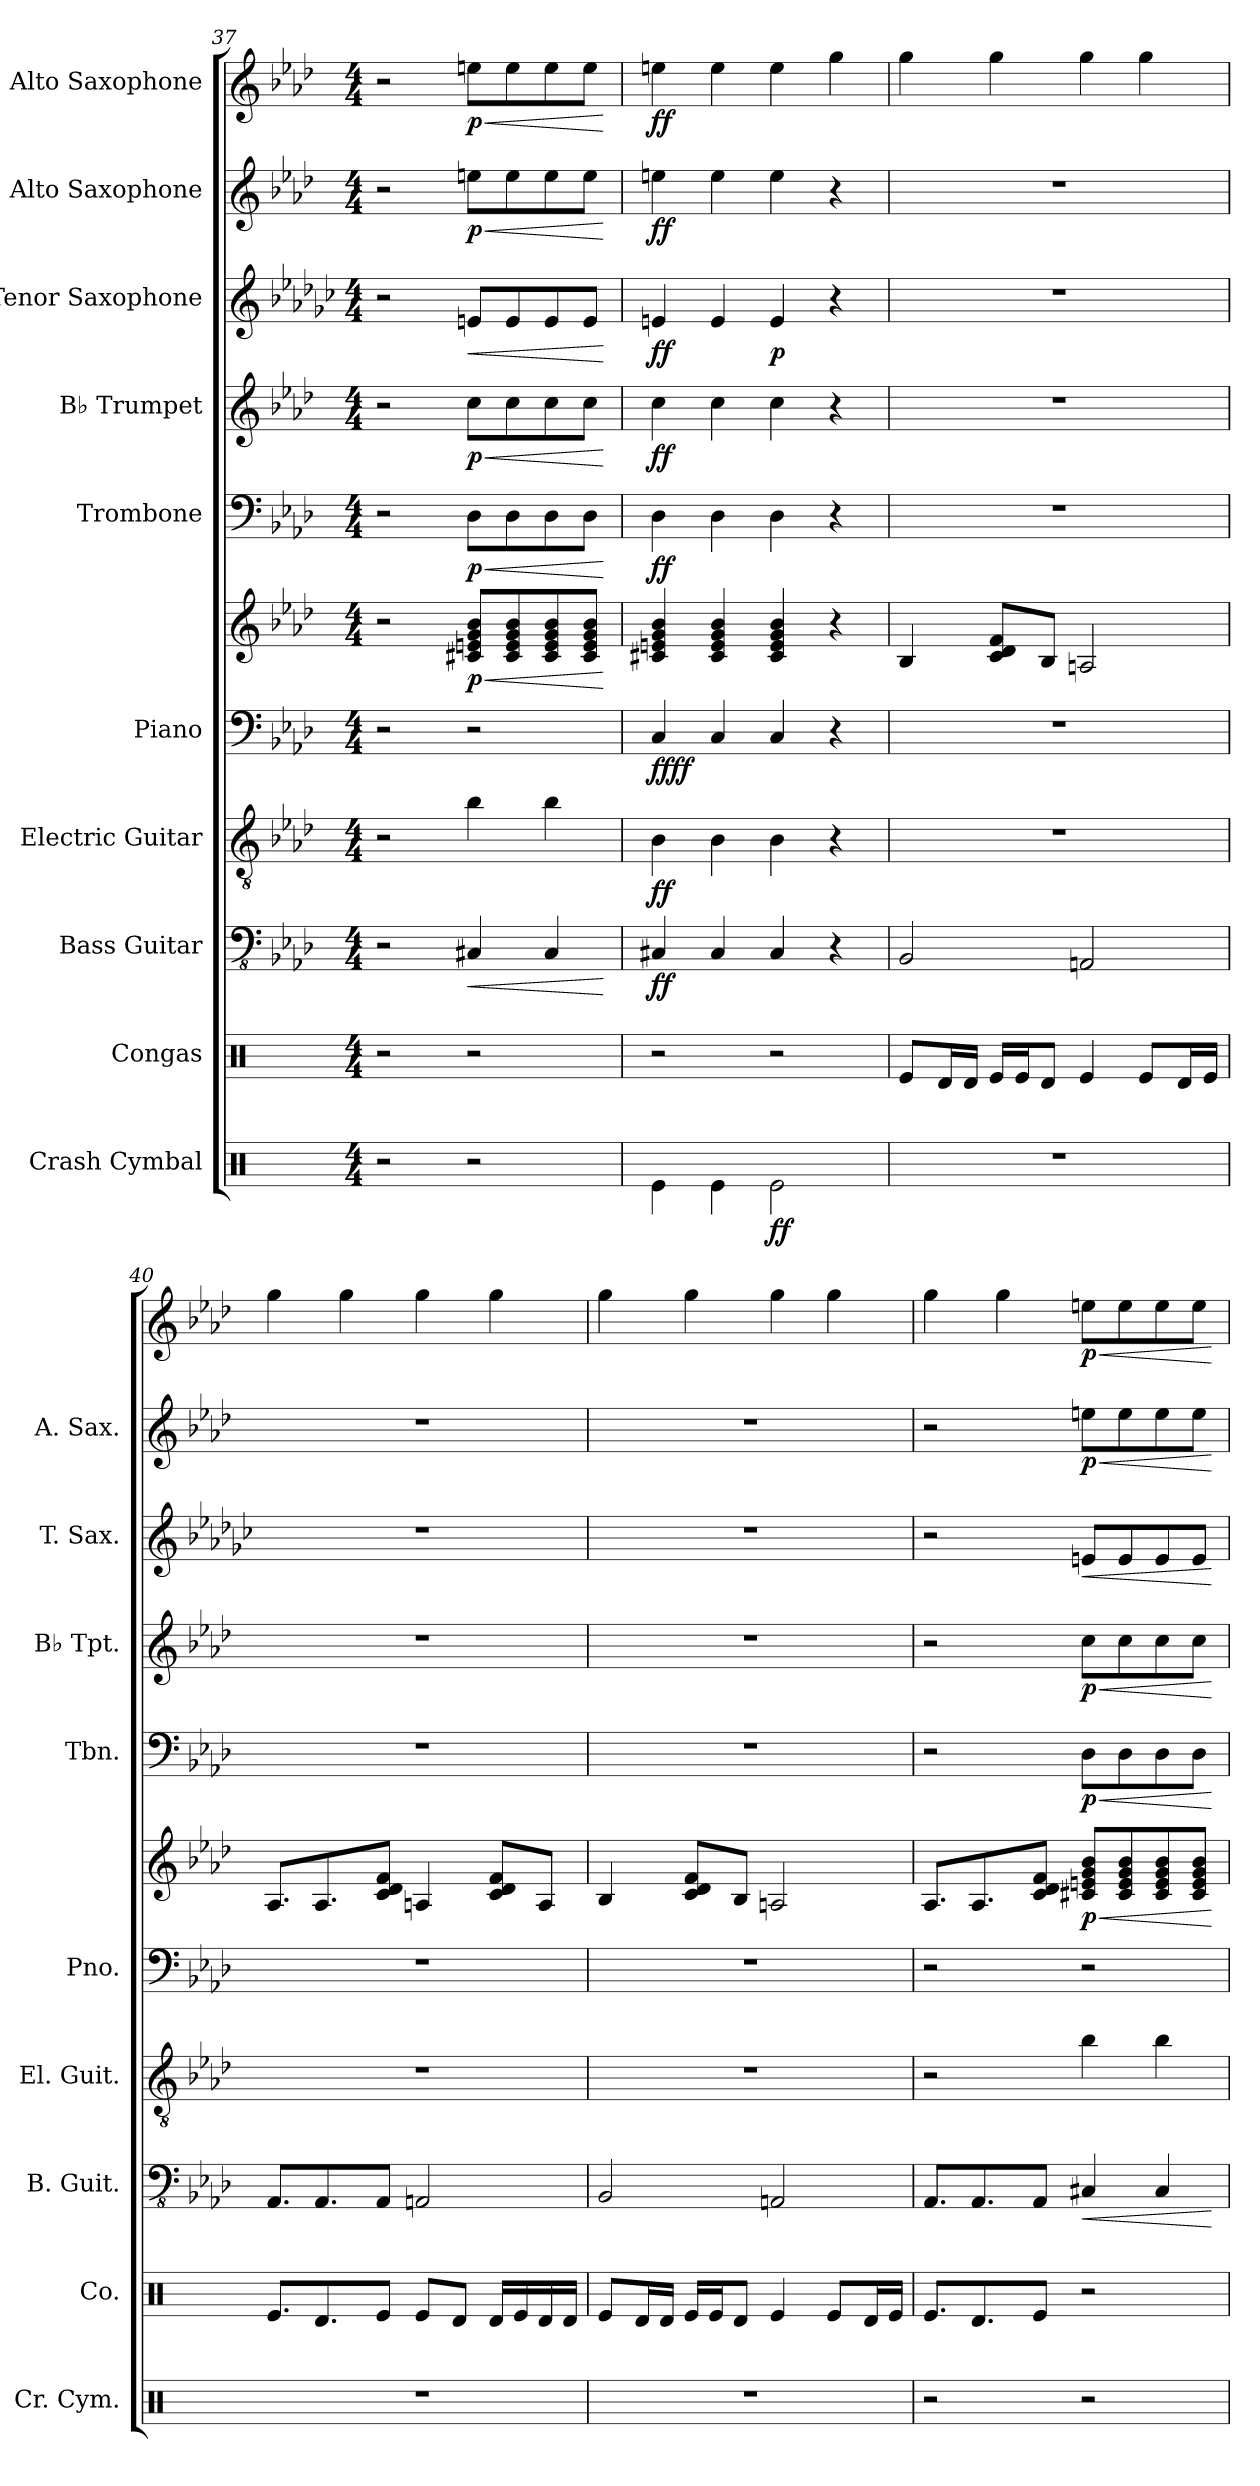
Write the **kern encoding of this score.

**kern	**dynam	**kern	**kern	**dynam	**kern	**dynam	**kern	**kern	**dynam	**kern	**dynam	**kern	**dynam	**kern	**dynam	**kern	**dynam	**kern	**dynam
*part10	*part10	*part9	*part8	*part8	*part7	*part7	*part6	*part6	*part6	*part5	*part5	*part4	*part4	*part3	*part3	*part2	*part2	*part1	*part1
*staff11	*staff11	*staff10	*staff9	*staff9	*staff8	*staff8	*staff7	*staff6	*staff6/7	*staff5	*staff5	*staff4	*staff4	*staff3	*staff3	*staff2	*staff2	*staff1	*staff1
*I"Crash Cymbal	*	*I"Congas	*I"Bass Guitar	*	*I"Electric Guitar	*	*I"Piano	*	*	*I"Trombone	*	*I"B♭ Trumpet	*	*I"Tenor Saxophone	*	*I"Alto Saxophone	*	*I"Alto Saxophone	*
*I'Cr. Cym.	*	*I'Co.	*I'B. Guit.	*	*I'El. Guit.	*	*I'Pno.	*	*	*I'Tbn.	*	*I'B♭ Tpt.	*	*I'T. Sax.	*	*I'A. Sax.	*	*	*
!!LO:PB:g=z
*clefX	*	*clefX	*clefFv4	*	*clefGv2	*	*clefF4	*clefG2	*	*clefF4	*	*clefG2	*	*clefG2	*	*clefG2	*	*clefG2	*
*	*	*	*	*	*	*	*	*	*	*	*	*ITrd1c2	*	*ITrd8c14	*	*ITrd5c9	*	*ITrd5c9	*
*k[]	*	*k[]	*k[b-e-a-d-]	*	*k[b-e-a-d-]	*	*k[b-e-a-d-]	*k[b-e-a-d-]	*	*k[b-e-a-d-]	*	*k[b-e-a-d-g-c-]	*	*k[b-e-a-d-g-c-]	*	*k[b-e-a-d-g-c-f-]	*	*k[b-e-a-d-g-c-f-]	*
*M4/4	*	*M4/4	*M4/4	*	*M4/4	*	*M4/4	*M4/4	*	*M4/4	*	*M4/4	*	*M4/4	*	*M4/4	*	*M4/4	*
=37	=37	=37	=37	=37	=37	=37	=37	=37	=37	=37	=37	=37	=37	=37	=37	=37	=37	=37	=37
2r	.	2r	2r	.	2r	.	2r	2r	.	2r	.	2r	.	2r	.	2r	.	2r	.
!	!	!	!	!LO:HP:b	!	!	!	!	!LO:HP:b	!	!LO:HP:b	!	!LO:HP:b	!	!LO:HP:b	!	!LO:HP:b	!	!LO:HP:b
!	!	!	!	!	!	!	!	!	!LO:DY:n=1:b	!	!LO:DY:n=1:b	!	!LO:DY:n=1:b	!	!	!	!LO:DY:n=1:b	!	!LO:DY:n=1:b
2r	.	2r	4CC#X/	<	4b-	.	2r	8c#X/ 8en/ 8g/ 8b-/L	< p	8D-\L	< p	8b-\L	< p	8En/L	<	8gn\L	< p	8gn\L	< p
.	.	.	.	.	.	.	.	8c#/ 8e/ 8g/ 8b-/	.	8D-\	.	8b-\	.	8E/	.	8g\	.	8g\	.
.	.	.	4CC#/	.	4b-	.	.	8c#/ 8e/ 8g/ 8b-/	.	8D-\	.	8b-\	.	8E/	.	8g\	.	8g\	.
.	.	.	.	.	.	.	.	8c#/ 8e/ 8g/ 8b-/J	.	8D-\J	.	8b-\J	.	8E/J	.	8g\J	.	8g\J	.
.	.	.	.	[	.	.	.	.	[	.	[	.	[	.	[	.	[	.	[
=38	=38	=38	=38	=38	=38	=38	=38	=38	=38	=38	=38	=38	=38	=38	=38	=38	=38	=38	=38
!	!	!	!	!LO:DY:b	!	!LO:DY:b	!	!	!LO:DY:b=2	!	!	!	!	!	!	!	!	!	!
!	!	!	!	!	!	!	!	!	!LO:DY:n=1:b	!	!LO:DY:b	!	!LO:DY:b	!	!LO:DY:b	!	!LO:DY:b	!	!LO:DY:b
4Re\	.	2r	4CC#X/	ff	4B-	ff	4C/	4c#X/ 4en/ 4g/ 4b-/	ff ff	4D-\	ff	4b-\	ff	4En/	ff	4gn\	ff	4gn	ff
4Re\	.	.	4CC#/	.	4B-	.	4C/	4c#/ 4e/ 4g/ 4b-/	.	4D-\	.	4b-\	.	4E/	.	4g\	.	4g	.
!	!LO:DY:b	!	!	!	!	!	!	!	!	!	!	!	!	!	!LO:DY:b	!	!	!	!
2Re\	ff	2r	4CC#/	.	4B-	.	4C/	4c#/ 4e/ 4g/ 4b-/	.	4D-\	.	4b-\	.	4E/	p	4g\	.	4g\	.
.	.	.	4r	.	4r	.	4r	4r	.	4r	.	4r	.	4r	.	4r	.	4b-	.
=39	=39	=39	=39	=39	=39	=39	=39	=39	=39	=39	=39	=39	=39	=39	=39	=39	=39	=39	=39
1r	.	8Re/L	2BBB-/	.	1r	.	1r	4B-/	.	1r	.	1r	.	1r	.	1r	.	4b-	.
.	.	16Rd/L	.	.	.	.	.	.	.	.	.	.	.	.	.	.	.	.	.
.	.	16Rd/JJ	.	.	.	.	.	.	.	.	.	.	.	.	.	.	.	.	.
.	.	16Re/LL	.	.	.	.	.	8c/ 8d-/ 8f/L	.	.	.	.	.	.	.	.	.	4b-	.
.	.	16Re/J	.	.	.	.	.	.	.	.	.	.	.	.	.	.	.	.	.
.	.	8Rd/J	.	.	.	.	.	8B-/J	.	.	.	.	.	.	.	.	.	.	.
.	.	4Re/	2AAAn/	.	.	.	.	2An/	.	.	.	.	.	.	.	.	.	4b-	.
.	.	8Re/L	.	.	.	.	.	.	.	.	.	.	.	.	.	.	.	4b-	.
.	.	16Rd/L	.	.	.	.	.	.	.	.	.	.	.	.	.	.	.	.	.
.	.	16Re/JJ	.	.	.	.	.	.	.	.	.	.	.	.	.	.	.	.	.
!!LO:PB:g=z
=40	=40	=40	=40	=40	=40	=40	=40	=40	=40	=40	=40	=40	=40	=40	=40	=40	=40	=40	=40
1r	.	8.Re/L	8.AAA-/L	.	1r	.	1r	8.A-/L	.	1r	.	1r	.	1r	.	1r	.	4b-	.
.	.	8.Rd/	8.AAA-/	.	.	.	.	8.A-/	.	.	.	.	.	.	.	.	.	.	.
.	.	.	.	.	.	.	.	.	.	.	.	.	.	.	.	.	.	4b-	.
.	.	8Re/J	8AAA-/J	.	.	.	.	8c/ 8d-/ 8f/J	.	.	.	.	.	.	.	.	.	.	.
.	.	8Re/L	2AAAn/	.	.	.	.	4An/	.	.	.	.	.	.	.	.	.	4b-	.
.	.	8Rd/J	.	.	.	.	.	.	.	.	.	.	.	.	.	.	.	.	.
.	.	16Rd/LL	.	.	.	.	.	8c/ 8d-/ 8f/L	.	.	.	.	.	.	.	.	.	4b-	.
.	.	16Re/	.	.	.	.	.	.	.	.	.	.	.	.	.	.	.	.	.
.	.	16Rd/	.	.	.	.	.	8A/J	.	.	.	.	.	.	.	.	.	.	.
.	.	16Rd/JJ	.	.	.	.	.	.	.	.	.	.	.	.	.	.	.	.	.
=41	=41	=41	=41	=41	=41	=41	=41	=41	=41	=41	=41	=41	=41	=41	=41	=41	=41	=41	=41
1r	.	8Re/L	2BBB-/	.	1r	.	1r	4B-/	.	1r	.	1r	.	1r	.	1r	.	4b-	.
.	.	16Rd/L	.	.	.	.	.	.	.	.	.	.	.	.	.	.	.	.	.
.	.	16Rd/JJ	.	.	.	.	.	.	.	.	.	.	.	.	.	.	.	.	.
.	.	16Re/LL	.	.	.	.	.	8c/ 8d-/ 8f/L	.	.	.	.	.	.	.	.	.	4b-	.
.	.	16Re/J	.	.	.	.	.	.	.	.	.	.	.	.	.	.	.	.	.
.	.	8Rd/J	.	.	.	.	.	8B-/J	.	.	.	.	.	.	.	.	.	.	.
.	.	4Re/	2AAAn/	.	.	.	.	2An/	.	.	.	.	.	.	.	.	.	4b-	.
.	.	8Re/L	.	.	.	.	.	.	.	.	.	.	.	.	.	.	.	4b-	.
.	.	16Rd/L	.	.	.	.	.	.	.	.	.	.	.	.	.	.	.	.	.
.	.	16Re/JJ	.	.	.	.	.	.	.	.	.	.	.	.	.	.	.	.	.
=42	=42	=42	=42	=42	=42	=42	=42	=42	=42	=42	=42	=42	=42	=42	=42	=42	=42	=42	=42
2r	.	8.Re/L	8.AAA-/L	.	2r	.	2r	8.A-/L	.	2r	.	2r	.	2r	.	2r	.	4b-	.
.	.	8.Rd/	8.AAA-/	.	.	.	.	8.A-/	.	.	.	.	.	.	.	.	.	.	.
.	.	.	.	.	.	.	.	.	.	.	.	.	.	.	.	.	.	4b-	.
.	.	8Re/J	8AAA-/J	.	.	.	.	8c/ 8d-/ 8f/J	.	.	.	.	.	.	.	.	.	.	.
!	!	!	!	!LO:HP:b	!	!	!	!	!LO:HP:b	!	!LO:HP:b	!	!LO:HP:b	!	!LO:HP:b	!	!LO:HP:b	!	!LO:HP:b
!	!	!	!	!	!	!	!	!	!LO:DY:n=1:b	!	!LO:DY:n=1:b	!	!LO:DY:n=1:b	!	!	!	!LO:DY:n=1:b	!	!LO:DY:n=1:b
2r	.	2r	4CC#X/	<	4b-	.	2r	8c#X/ 8en/ 8g/ 8b-/L	< p	8D-\L	< p	8b-\L	< p	8En/L	<	8gn\L	< p	8gn\L	< p
.	.	.	.	.	.	.	.	8c#/ 8e/ 8g/ 8b-/	.	8D-\	.	8b-\	.	8E/	.	8g\	.	8g\	.
.	.	.	4CC#/	.	4b-	.	.	8c#/ 8e/ 8g/ 8b-/	.	8D-\	.	8b-\	.	8E/	.	8g\	.	8g\	.
.	.	.	.	.	.	.	.	8c#/ 8e/ 8g/ 8b-/J	.	8D-\J	.	8b-\J	.	8E/J	.	8g\J	.	8g\J	.
.	.	.	.	[	.	.	.	.	[	.	[	.	[	.	[	.	[	.	[
=	=	=	=	=	=	=	=	=	=	=	=	=	=	=	=	=	=	=	=
*-	*-	*-	*-	*-	*-	*-	*-	*-	*-	*-	*-	*-	*-	*-	*-	*-	*-	*-	*-
